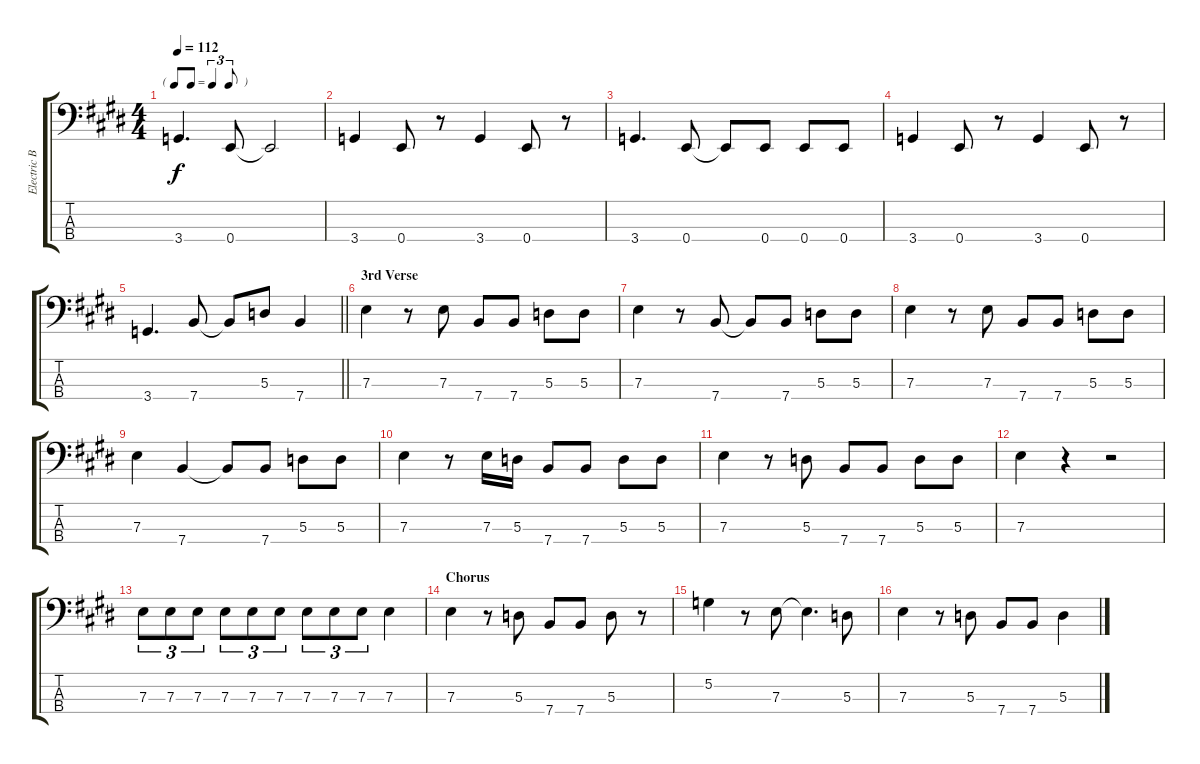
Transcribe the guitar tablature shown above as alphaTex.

\track ("Electric Bass" "Electric B") {instrument electricbassfinger}
\staff {score tabs}
\tuning (G2 D2 A1 E1) {hide}
\ts (4 4)
\tf triplet8th
\tempo 112
\clef f4
\ks e
3.4.4{d dy f} 0.4.8 0.4{t}.2 |
3.4.4 0.4.8 r.8 3.4.4 0.4.8 r.8 |
3.4.4{d} 0.4.8 0.4{t}.8 0.4.8 0.4.8 0.4.8 |
3.4.4 0.4.8 r.8 3.4.4 0.4.8 r.8 |
\barLineRight lightlight
3.4.4{d} 7.4.8 7.4{t}.8 5.3.8 7.4.4 |
\section ("" "3rd Verse")
7.3.4 r.8 7.3.8 7.4.8 7.4.8 5.3.8 5.3.8 |
7.3.4 r.8 7.4.8 7.4{t}.8 7.4.8 5.3.8 5.3.8 |
7.3.4 r.8 7.3.8 7.4.8 7.4.8 5.3.8 5.3.8 |
7.3.4 7.4.4 7.4{t}.8 7.4.8 5.3.8 5.3.8 |
7.3.4 r.8 7.3.16 5.3.16 7.4.8 7.4.8 5.3.8 5.3.8 |
7.3.4 r.8 5.3.8 7.4.8 7.4.8 5.3.8 5.3.8 |
7.3.4 r.4 r.2 |
7.3.8{tu (3 2)} 7.3.8{tu (3 2)} 7.3.8{tu (3 2)} 7.3.8{tu (3 2)} 7.3.8{tu (3 2)} 7.3.8{tu (3 2)} 7.3.8{tu (3 2)} 7.3.8{tu (3 2)} 7.3.8{tu (3 2)} 7.3.4 |
\section ("" "Chorus")
7.3.4 r.8 5.3.8 7.4.8 7.4.8 5.3.8 r.8 |
5.2.4 r.8 7.3.8 7.3{t}.4{d} 5.3.8 |
7.3.4 r.8 5.3.8 7.4.8 7.4.8 5.3.4
